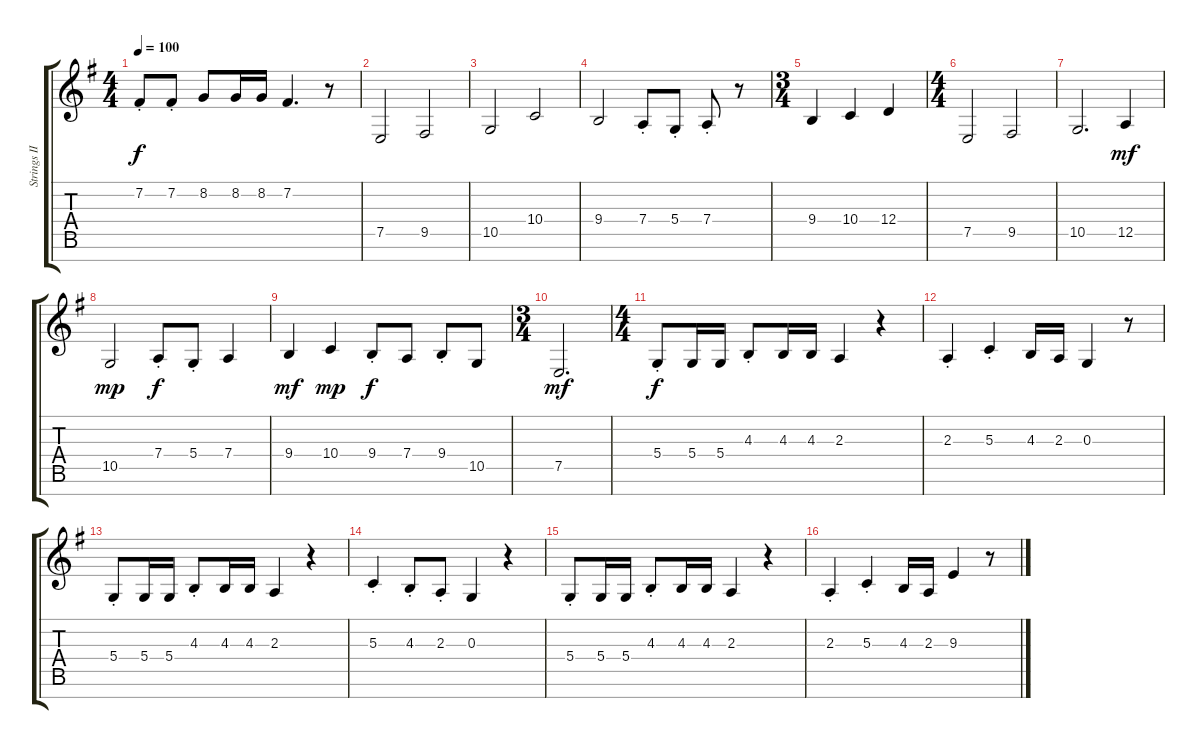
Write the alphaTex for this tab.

\track ("Strings II" "Strings II") {instrument stringensemble1}
\staff {score tabs}
\tuning (E4 B3 G3 D3 A2 E2 B1) {hide}
\ts (4 4)
\tempo 100
\clef g2
\ks eminor
7.2{st}.8{dy f} 7.2{st}.8 8.2.8 8.2.16 8.2.16 7.2.4{d} r.8 |
7.5.2 9.5.2 |
10.5.2 10.4.2 |
9.4.2 7.4{st}.8 5.4{st}.8 7.4{st}.8 r.8 |
\ts (3 4)
9.4.4 10.4.4 12.4.4 |
\ts (4 4)
7.5.2 9.5.2 |
10.5.2{d} 12.5.4{dy mf} |
10.5.2{dy mp} 7.4{st}.8{dy f} 5.4{st}.8 7.4.4 |
9.4.4{dy mf} 10.4.4{dy mp} 9.4{st}.8{dy f} 7.4.8 9.4{st}.8 10.5.8 |
\ts (3 4)
7.5.2{d dy mf} |
\ts (4 4)
5.4{st}.8{dy f} 5.4.16 5.4.16 4.3{st}.8 4.3.16 4.3.16 2.3.4 r.4 |
2.3{st}.4 5.3{st}.4 4.3.16 2.3.16 0.3.4 r.8 |
5.4{st}.8 5.4.16 5.4.16 4.3{st}.8 4.3.16 4.3.16 2.3.4 r.4 |
5.3{st}.4 4.3{st}.8 2.3{st}.8 0.3.4 r.4 |
5.4{st}.8 5.4.16 5.4.16 4.3{st}.8 4.3.16 4.3.16 2.3.4 r.4 |
2.3{st}.4 5.3{st}.4 4.3.16 2.3.16 9.3.4 r.8
